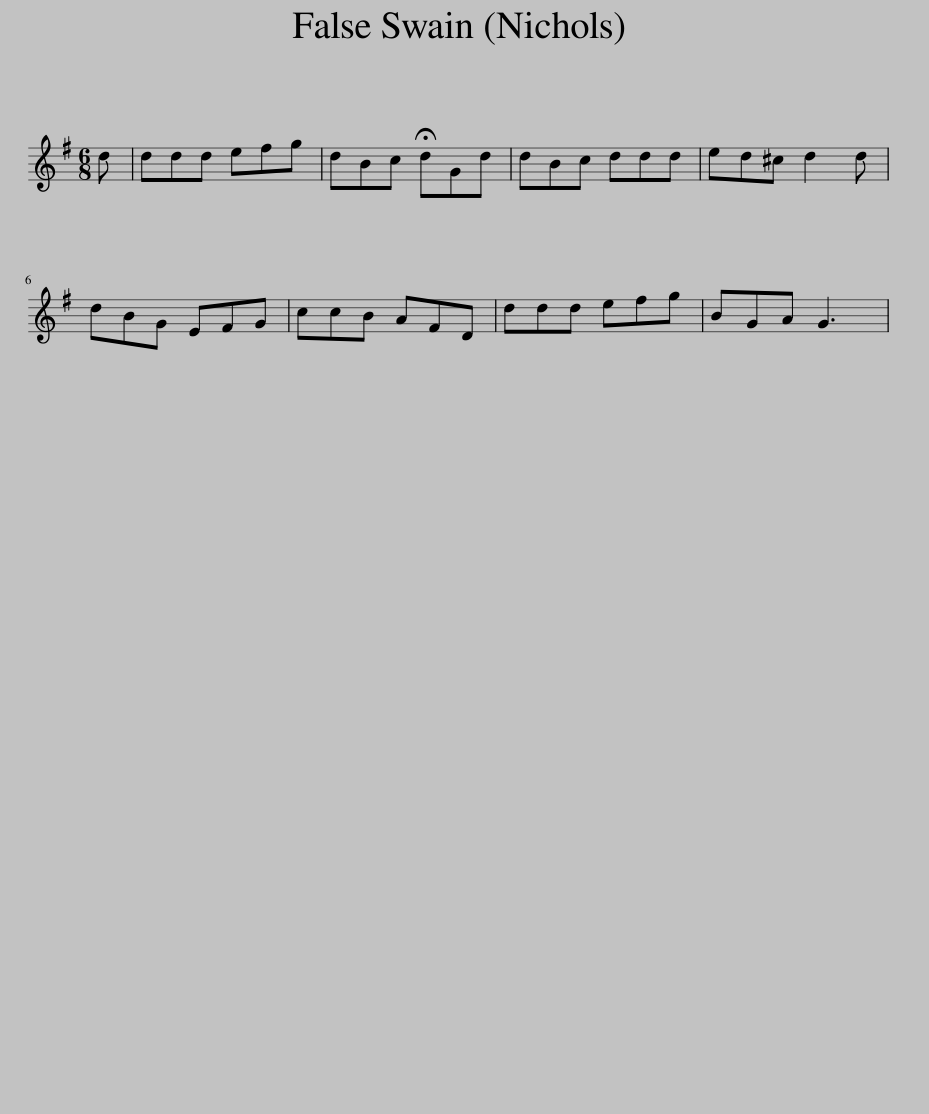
X:1
L:1/8
M:6/8
I:linebreak $
K:G
V:1 treble
V:1
 d | ddd efg | dBc !fermata!dGd | dBc ddd | ed^c d2 d |$ %5
 dBG EFG | ccB AFD | ddd efg | BGA G3 | %9
